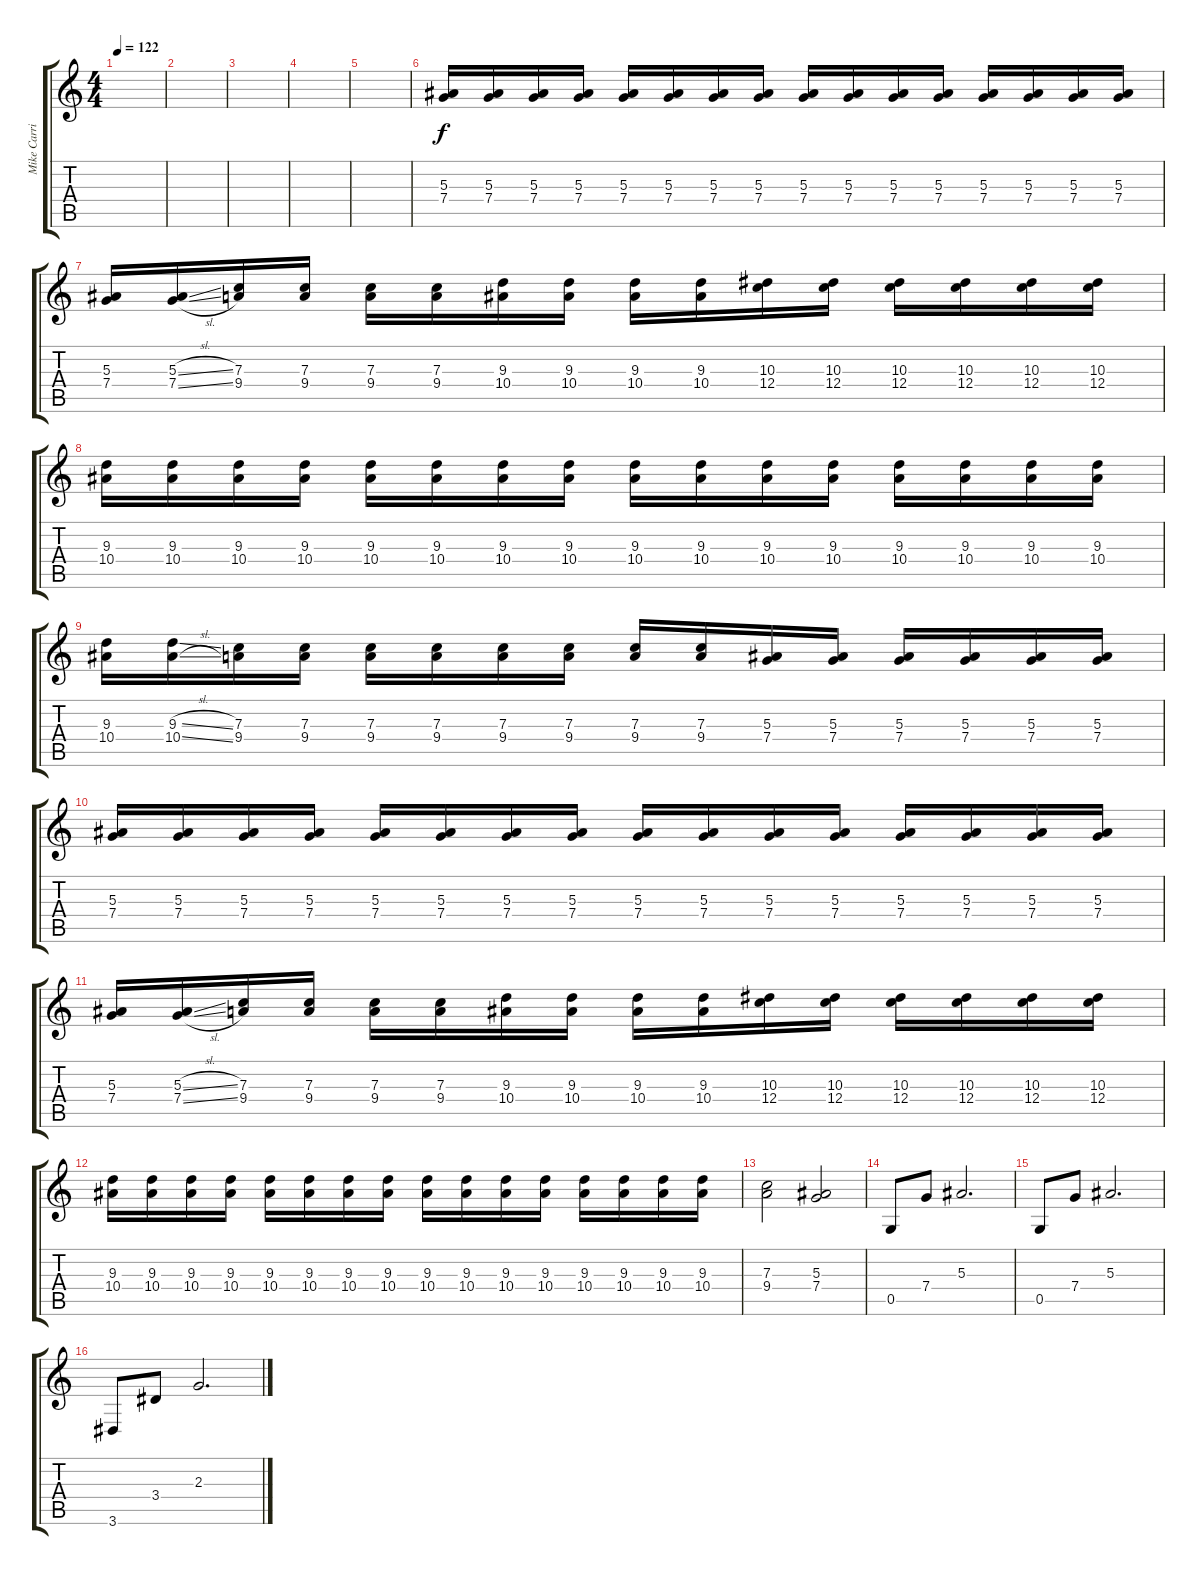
\track ("Mike Carrigan" "Mike Carri") {instrument overdrivenguitar}
\staff {score tabs}
\tuning (D4 A3 F3 C3 G2 C2) {hide}
\ts (4 4)
\tempo 122
\clef g2
\ks c
|
|
|
|
|
(5.3 7.4).16 (5.3 7.4).16 (5.3 7.4).16 (5.3 7.4).16 (5.3 7.4).16 (5.3 7.4).16 (5.3 7.4).16 (5.3 7.4).16 (5.3 7.4).16 (5.3 7.4).16 (5.3 7.4).16 (5.3 7.4).16 (5.3 7.4).16 (5.3 7.4).16 (5.3 7.4).16 (5.3 7.4).16 |
(5.3 7.4).16 (5.3{sl} 7.4{sl}).16 (7.3 9.4).16 (7.3 9.4).16 (7.3 9.4).16 (7.3 9.4).16 (9.3 10.4).16 (9.3 10.4).16 (9.3 10.4).16 (9.3 10.4).16 (10.3 12.4).16 (10.3 12.4).16 (10.3 12.4).16 (10.3 12.4).16 (10.3 12.4).16 (10.3 12.4).16 |
(9.3 10.4).16 (9.3 10.4).16 (9.3 10.4).16 (9.3 10.4).16 (9.3 10.4).16 (9.3 10.4).16 (9.3 10.4).16 (9.3 10.4).16 (9.3 10.4).16 (9.3 10.4).16 (9.3 10.4).16 (9.3 10.4).16 (9.3 10.4).16 (9.3 10.4).16 (9.3 10.4).16 (9.3 10.4).16 |
(9.3 10.4).16 (9.3{sl} 10.4{sl}).16 (7.3 9.4).16 (7.3 9.4).16 (7.3 9.4).16 (7.3 9.4).16 (7.3 9.4).16 (7.3 9.4).16 (7.3 9.4).16 (7.3 9.4).16 (5.3 7.4).16 (5.3 7.4).16 (5.3 7.4).16 (5.3 7.4).16 (5.3 7.4).16 (5.3 7.4).16 |
(5.3 7.4).16 (5.3 7.4).16 (5.3 7.4).16 (5.3 7.4).16 (5.3 7.4).16 (5.3 7.4).16 (5.3 7.4).16 (5.3 7.4).16 (5.3 7.4).16 (5.3 7.4).16 (5.3 7.4).16 (5.3 7.4).16 (5.3 7.4).16 (5.3 7.4).16 (5.3 7.4).16 (5.3 7.4).16 |
(5.3 7.4).16 (5.3{sl} 7.4{sl}).16 (7.3 9.4).16 (7.3 9.4).16 (7.3 9.4).16 (7.3 9.4).16 (9.3 10.4).16 (9.3 10.4).16 (9.3 10.4).16 (9.3 10.4).16 (10.3 12.4).16 (10.3 12.4).16 (10.3 12.4).16 (10.3 12.4).16 (10.3 12.4).16 (10.3 12.4).16 |
(9.3 10.4).16 (9.3 10.4).16 (9.3 10.4).16 (9.3 10.4).16 (9.3 10.4).16 (9.3 10.4).16 (9.3 10.4).16 (9.3 10.4).16 (9.3 10.4).16 (9.3 10.4).16 (9.3 10.4).16 (9.3 10.4).16 (9.3 10.4).16 (9.3 10.4).16 (9.3 10.4).16 (9.3 10.4).16 |
(7.3 9.4).2 (5.3 7.4).2 |
0.5.8{volume 13 instrument electricguitarjazz} 7.4.8 5.3.2{d} |
0.5.8 7.4.8 5.3.2{d} |
3.6.8 3.4.8 2.3.2{d}
